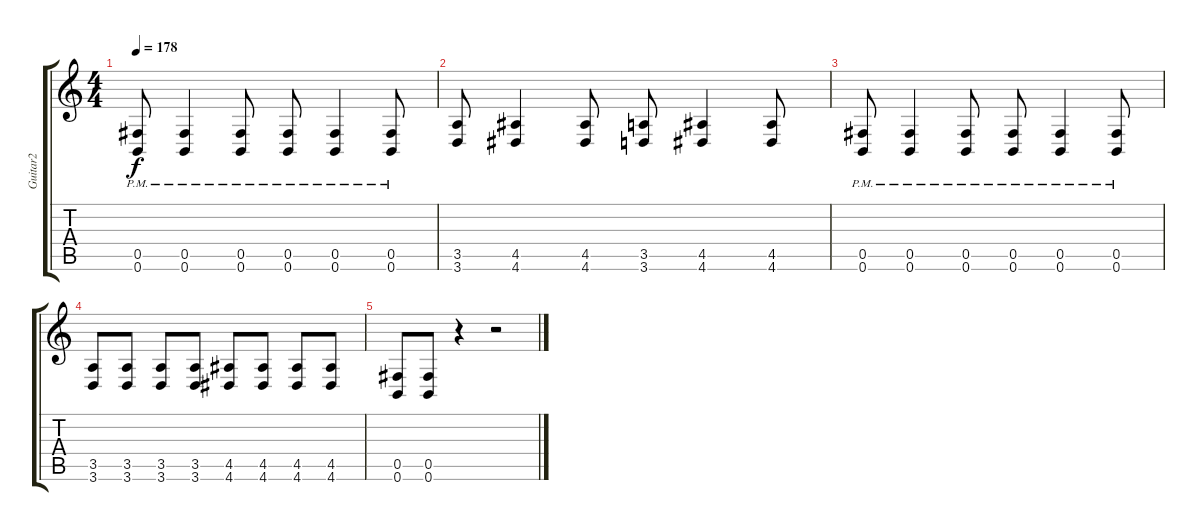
\track ("Guitar2" "Guitar2") {instrument distortionguitar}
\staff {score tabs}
\tuning (Db4 Ab3 E3 B2 Gb2 B1) {hide}
\ts (4 4)
\tempo 178
\clef g2
\ks c
(0.5{pm} 0.6{pm}).8{dy f} (0.5{pm} 0.6{pm}).4 (0.5{pm} 0.6{pm}).8 (0.5{pm} 0.6{pm}).8 (0.5{pm} 0.6{pm}).4 (0.5{pm} 0.6{pm}).8 |
(3.5 3.6).8 (4.5 4.6).4 (4.5 4.6).8 (3.5 3.6).8 (4.5 4.6).4 (4.5 4.6).8 |
(0.5{pm} 0.6{pm}).8 (0.5{pm} 0.6{pm}).4 (0.5{pm} 0.6{pm}).8 (0.5{pm} 0.6{pm}).8 (0.5{pm} 0.6{pm}).4 (0.5{pm} 0.6{pm}).8 |
(3.5 3.6).8 (3.5 3.6).8 (3.5 3.6).8 (3.5 3.6).8 (4.5 4.6).8 (4.5 4.6).8 (4.5 4.6).8 (4.5 4.6).8 |
(0.5 0.6).8 (0.5 0.6).8 r.4 r.2
